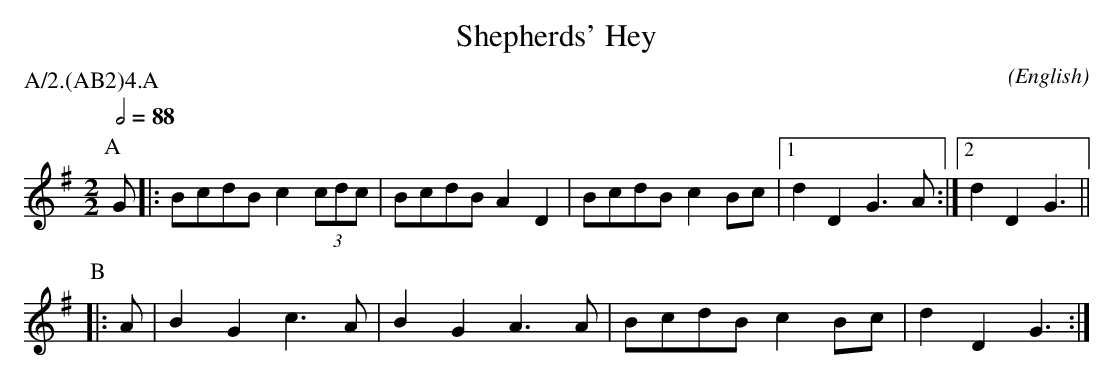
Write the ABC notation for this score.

X:1
T:Shepherds' Hey
M:2/2
C:
O:English
P:A/2.(AB2)4.A
Q:1/2=88
K:G
P:A
L:1/8
 G |: BcdB c2 (3cdc | BcdB A2 D2 | BcdB c2 Bc |1 d2 D2 G3 A :|2 d2 D2 G3 ||
P:B
L:1/8
 |: A | B2 G2 c3 A | B2 G2 A3 A | BcdB c2 Bc | d2 D2 G3 :|
